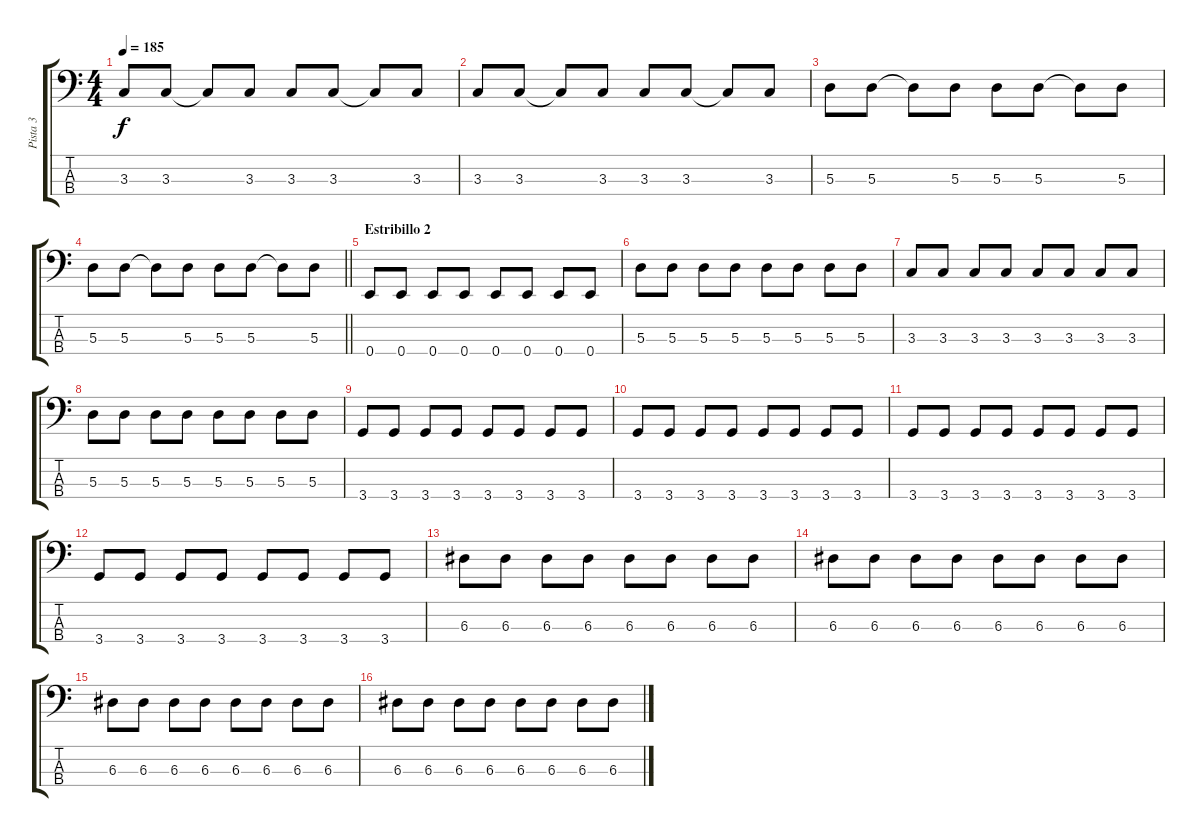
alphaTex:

\track ("Pista 3" "Pista 3") {instrument electricbassfinger}
\staff {score tabs}
\tuning (G2 D2 A1 E1) {hide}
\ts (4 4)
\tempo 185
\clef f4
\ks c
3.3.8{dy f} 3.3.8 3.3{t}.8 3.3.8 3.3.8 3.3.8 3.3{t}.8 3.3.8 |
3.3.8 3.3.8 3.3{t}.8 3.3.8 3.3.8 3.3.8 3.3{t}.8 3.3.8 |
5.3.8 5.3.8 5.3{t}.8 5.3.8 5.3.8 5.3.8 5.3{t}.8 5.3.8 |
\barLineRight lightlight
5.3.8 5.3.8 5.3{t}.8 5.3.8 5.3.8 5.3.8 5.3{t}.8 5.3.8 |
\section ("" "Estribillo 2")
0.4.8 0.4.8 0.4.8 0.4.8 0.4.8 0.4.8 0.4.8 0.4.8 |
5.3.8 5.3.8 5.3.8 5.3.8 5.3.8 5.3.8 5.3.8 5.3.8 |
3.3.8 3.3.8 3.3.8 3.3.8 3.3.8 3.3.8 3.3.8 3.3.8 |
5.3.8 5.3.8 5.3.8 5.3.8 5.3.8 5.3.8 5.3.8 5.3.8 |
3.4.8 3.4.8 3.4.8 3.4.8 3.4.8 3.4.8 3.4.8 3.4.8 |
3.4.8 3.4.8 3.4.8 3.4.8 3.4.8 3.4.8 3.4.8 3.4.8 |
3.4.8 3.4.8 3.4.8 3.4.8 3.4.8 3.4.8 3.4.8 3.4.8 |
3.4.8 3.4.8 3.4.8 3.4.8 3.4.8 3.4.8 3.4.8 3.4.8 |
6.3.8 6.3.8 6.3.8 6.3.8 6.3.8 6.3.8 6.3.8 6.3.8 |
6.3.8 6.3.8 6.3.8 6.3.8 6.3.8 6.3.8 6.3.8 6.3.8 |
6.3.8 6.3.8 6.3.8 6.3.8 6.3.8 6.3.8 6.3.8 6.3.8 |
6.3.8 6.3.8 6.3.8 6.3.8 6.3.8 6.3.8 6.3.8 6.3.8
